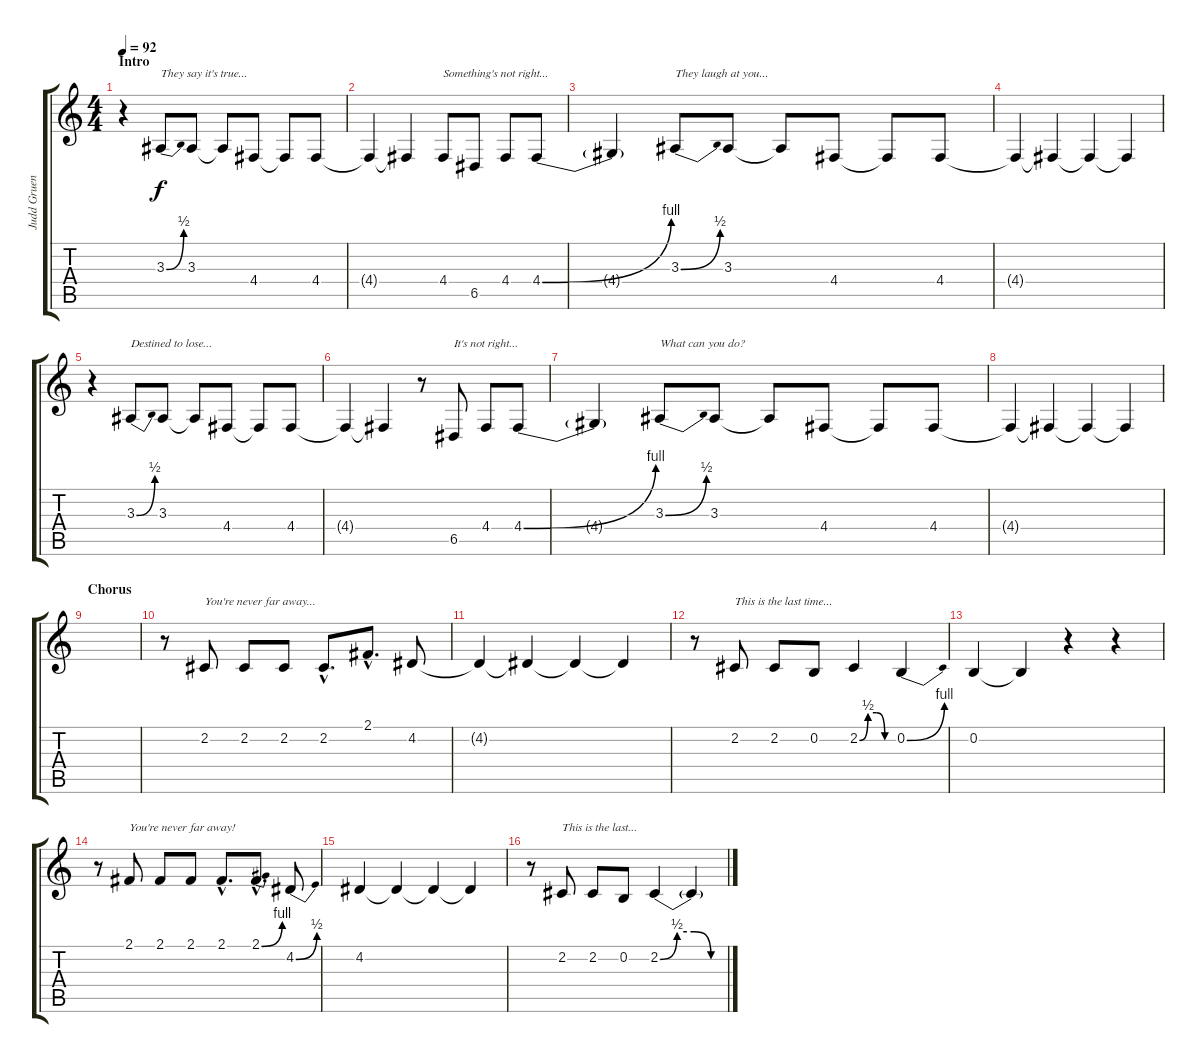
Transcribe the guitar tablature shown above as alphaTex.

\track ("Judd Gruenbaum (Vocals)" "Judd Gruen") {instrument violin}
\staff {score tabs}
\tuning (E4 B3 G3 D3 A2 E2) {hide}
\ts (4 4)
\section ("" "Intro")
\tempo 92
\clef g2
\ks c
r.4{dy f instrument violin} 3.3{be (bend 0 0 60 2)}.8{txt "They say it's true..."} 3.3.8 3.3{t}.8 4.4.8 4.4{t}.8 4.4.8 |
4.4{t}.4 4.4{t}.4 4.4.8{txt "Something's not right..."} 6.5.8 4.4.8 4.4{be (bend 0 0 60 4)}.8 |
4.4{t}.4 3.3{be (bend 0 0 60 2)}.8{txt "They laugh at you..."} 3.3.8 3.3{t}.8 4.4.8 4.4{t}.8 4.4.8 |
4.4{t}.4 4.4{t}.4 4.4{t}.4 4.4{t}.4 |
r.4 3.3{be (bend 0 0 60 2)}.8{txt "Destined to lose..."} 3.3.8 3.3{t}.8 4.4.8 4.4{t}.8 4.4.8 |
4.4{t}.4 4.4{t}.4 r.8 6.5.8{txt "It's not right..."} 4.4.8 4.4{be (bend 0 0 60 4)}.8 |
4.4{t}.4 3.3{be (bend 0 0 60 2)}.8{txt "What can you do?"} 3.3.8 3.3{t}.8 4.4.8 4.4{t}.8 4.4.8 |
4.4{t}.4 4.4{t}.4 4.4{t}.4 4.4{t}.4 |
\section ("" "Chorus")
|
r.8 2.2.8{txt "You're never far away..."} 2.2.8 2.2.8 2.2{hac}.8{d} 2.1{hac}.8{d} 4.2.8 |
4.2{t}.4 4.2{t}.4 4.2{t}.4 4.2{t}.4 |
r.8 2.2.8{txt "This is the last time..."} 2.2.8 0.2.8 2.2{be (custom 0 0 15 2 30 2 45 0 60 0)}.4 0.2{be (bend 0 0 60 4)}.4 |
0.2.4 0.2{t}.4 r.4 r.4 |
r.8 2.1.8{txt "You're never far away!"} 2.1.8 2.1.8 2.1{hac}.8{d} 2.1{be (bend 0 0 60 4) hac}.8{d} 4.2{be (bend 0 0 60 2)}.8 |
4.2.4 4.2{t}.4 4.2{t}.4 4.2{t}.4 |
r.8 2.2.8{txt "This is the last..."} 2.2.8 0.2.8 2.2{be (custom 0 0 15 2 30 2 45 0 60 0)}.4 2.2{t}.4
